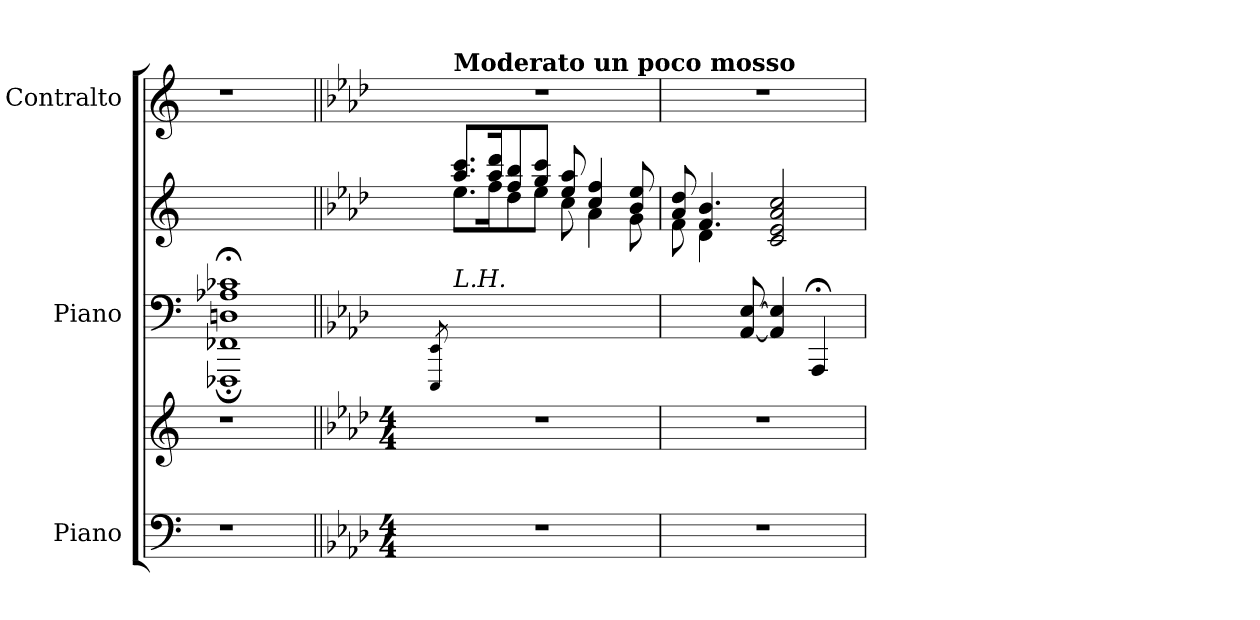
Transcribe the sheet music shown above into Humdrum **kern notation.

**kern	**kern	**kern	**kern	**dynam	**kern
*part3	*part3	*part2	*part2	*part2	*part1
*staff5	*staff4	*staff3	*staff2	*staff2/3	*staff1
*I"Piano	*	*I"Piano	*	*	*I"Contralto
*I'Pno.	*	*I'Pno	*	*	*
*stria5	*stria5	*	*	*	*
*clefF4	*clefG2	*clefF4	*clefG2	*	*clefG2
*k[]	*k[]	*k[]	*k[]	*	*k[]
=1	=1	=1	=1	=1	=1
*	*	*^	*	*	*
1r	1r	1Dn;< 1A-X;< 1c-X;<	1FFF-X; 1FF-X;	1ryy	.	1r
*	*	*v	*v	*	*	*
!!LO:LB:g=z
=1||	=1||	=1||	=1||	=1||	=1||
*stria5	*stria5	*	*	*	*
*k[b-e-a-d-]	*k[b-e-a-d-]	*k[b-e-a-d-]	*k[b-e-a-d-]	*	*k[b-e-a-d-]
*M4/4	*M4/4	*	*	*	*
.	.	(>8qEEE-/ 8qEE-/	.	.	.
*	*	*	*^	*	*
!	!	!	!	!	!	!LO:TX:a:B:t=Moderato un poco mosso
!	!	!LO:TX:a:i:t=L.H.	!	!	!	!
!	!	!	!	!	!LO:DY:b	!
!	!	!	!	!	!LO:DY:n=1:b	!
1r	1r	1ryy	8.aa-/ 8.ccc/L	8.ee-\L)	p other-dynamics	1r
.	.	.	16aa-/ 16ddd-/K	16ff\K	.	.
.	.	.	8ff/ 8bb-/	8dd-\	.	.
.	.	.	8gg/ 8ccc/J	8ee-\J	.	.
.	.	.	8ee-/ 8aa-/	8cc\	.	.
.	.	.	4cc/ 4ff/	4a-\	.	.
.	.	.	8b-/ 8ee-/	8g\	.	.
=2	=2	=2	=2	=2	=2	=2
!	!	!	!	!	!	!LO:TX:a:color=#FFFFFF:t=.
1r	1r	4.ryy	8a-/ 8dd-/	8f\	.	1r
.	.	.	4.f/ 4.b-/	4d-\	.	.
.	.	[8AA-/ [8E-/	.	2ryy	.	.
.	.	4AA-/] 4E-/]	2c/ 2e-/ 2a-/ 2cc/	.	.	.
.	.	4AAA-;</	.	.	.	.
.	.	.	.	8ryy	.	.
*	*	*	*v	*v	*	*
=	=	=	=	=	=
*-	*-	*-	*-	*-	*-
